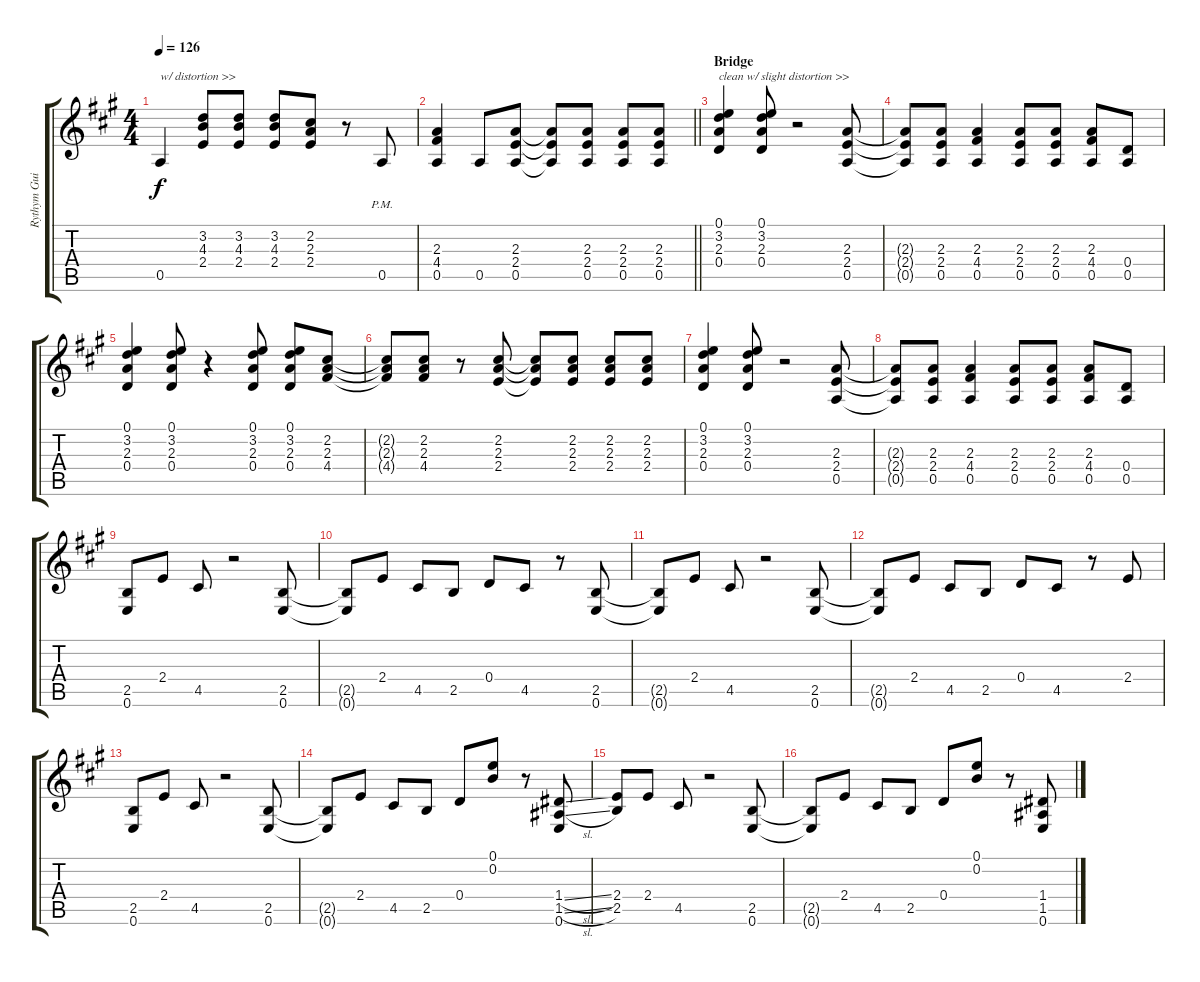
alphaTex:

\track ("Rythym Guitar #1" "Rythym Gui") {instrument distortionguitar}
\staff {score tabs}
\tuning (E4 B3 G3 D3 A2 E2) {hide}
\ts (4 4)
\tempo 126
\clef g2
\ks a
0.5.4{txt "w/ distortion >>" dy f volume 11 instrument distortionguitar} (3.2 4.3 2.4).8 (3.2 4.3 2.4).8 (3.2 4.3 2.4).8 (2.2 2.3 2.4).8 r.8 0.5{pm}.8 |
\barLineRight lightlight
(2.3 4.4 0.5).4 0.5.8 (2.3 2.4 0.5).8 (2.3{t} 2.4{t} 0.5{t}).8 (2.3 2.4 0.5).8 (2.3 2.4 0.5).8 (2.3 2.4 0.5).8 |
\section ("" "Bridge")
(0.1 3.2 2.3 0.4).4{txt "clean w/ slight distortion >>" volume 9 instrument electricguitarjazz} (0.1 3.2 2.3 0.4).8 r.2 (2.3 2.4 0.5).8 |
(2.3{t} 2.4{t} 0.5{t}).8 (2.3 2.4 0.5).8 (2.3 4.4 0.5).4 (2.3 2.4 0.5).8 (2.3 2.4 0.5).8 (2.3 4.4 0.5).8 (0.4 0.5).8 |
(0.1 3.2 2.3 0.4).4 (0.1 3.2 2.3 0.4).8 r.4 (0.1 3.2 2.3 0.4).8 (0.1 3.2 2.3 0.4).8 (2.2 2.3 4.4).8 |
(2.2{t} 2.3{t} 4.4{t}).8 (2.2 2.3 4.4).8 r.8 (2.2 2.3 2.4).8 (2.2{t} 2.3{t} 2.4{t}).8 (2.2 2.3 2.4).8 (2.2 2.3 2.4).8 (2.2 2.3 2.4).8 |
(0.1 3.2 2.3 0.4).4 (0.1 3.2 2.3 0.4).8 r.2 (2.3 2.4 0.5).8 |
(2.3{t} 2.4{t} 0.5{t}).8 (2.3 2.4 0.5).8 (2.3 4.4 0.5).4 (2.3 2.4 0.5).8 (2.3 2.4 0.5).8 (2.3 4.4 0.5).8 (0.4 0.5).8 |
(2.5 0.6).8 2.4.8 4.5.8 r.2 (2.5 0.6).8 |
(2.5{t} 0.6{t}).8 2.4.8 4.5.8 2.5.8 0.4.8 4.5.8 r.8 (2.5 0.6).8 |
(2.5{t} 0.6{t}).8 2.4.8 4.5.8 r.2 (2.5 0.6).8 |
(2.5{t} 0.6{t}).8 2.4.8 4.5.8 2.5.8 0.4.8 4.5.8 r.8 2.4.8 |
(2.5 0.6).8 2.4.8 4.5.8 r.2 (2.5 0.6).8 |
(2.5{t} 0.6{t}).8 2.4.8 4.5.8 2.5.8 0.4.8 (0.1 0.2).8 r.8 (1.4{sl} 1.5{sl} 0.6).8 |
(2.4 2.5).8 2.4.8 4.5.8 r.2 (2.5 0.6).8 |
(2.5{t} 0.6{t}).8 2.4.8 4.5.8 2.5.8 0.4.8 (0.1 0.2).8 r.8 (1.4{sl} 1.5{sl} 0.6).8
